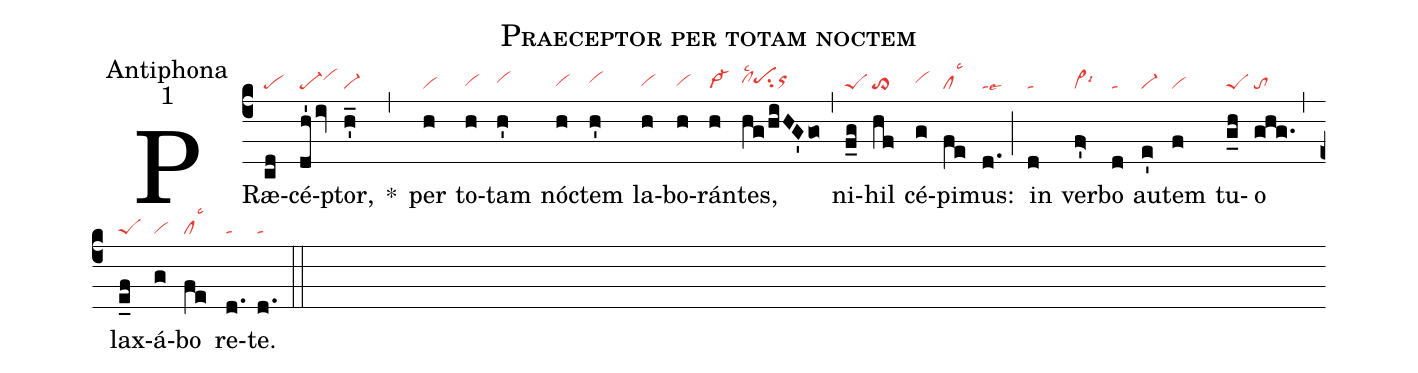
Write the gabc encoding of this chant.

name:Praeceptor per totam noctem;
office-part:Antiphona;
mode:1;
nabc-lines:1;
%%
(c4)
PRæ(cd|pe)cé(dh'/iv|pe-vihi)ptor,(h'_|vi-) *(,)
per(h|vi) to(h|vihg)tam(h'|vihh) nó(h|vihg)ctem(h'|vihh) la(h|vihg)bo(h|vihg)rán(h|vi->)tes,(hg/hiHG'go|clhhlsc2pehhsu2orhh) (,)
ni(f_g|peS)hil(hf|to>) cé(g|vihh)pi(fe|cllsc3)mus:(d.|talse6) (;)
in(d|ta) ver(f>'|vi>lsi6)bo(d|ta) au(e'|vi-)tem(f|vi) tu(g_h|peS)o(ghg.|to) (,)
lax(e_f|peS)á(g|vi)bo(fe|cllsc3) re(d.|ta)te.(d.|ta) (::)
